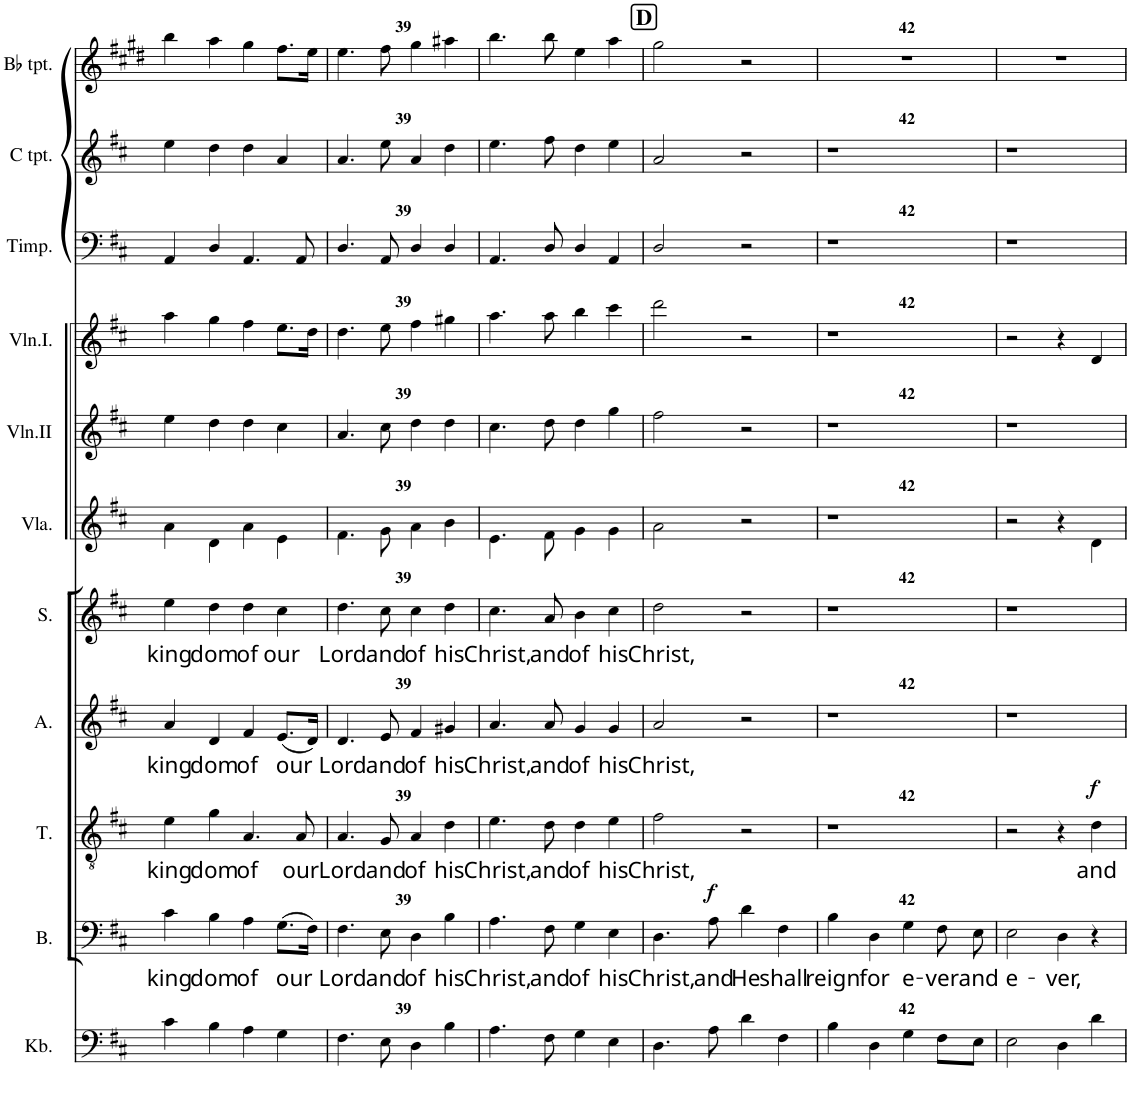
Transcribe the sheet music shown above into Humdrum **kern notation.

**kern	**kern	**text	**dynam	**kern	**text	**dynam	**kern	**text	**kern	**text	**kern	**kern	**kern	**kern	**kern	**kern
*part11	*part10	*part10	*part10	*part9	*part9	*part9	*part8	*part8	*part7	*part7	*part6	*part5	*part4	*part3	*part2	*part1
*staff11	*staff10	*staff10	*staff10	*staff9	*staff9	*staff9	*staff8	*staff8	*staff7	*staff7	*staff6	*staff5	*staff4	*staff3	*staff2	*staff1
*I"Kontrabas	*I"Bass	*	*	*I"Tenor	*	*	*I"Alto	*	*I"Soprano	*	*I"Viola	*I"Violin II	*I"Violin I.	*I"Timpani	*I"C trompet	*I"Bb trompet
*I'Kb.	*I'B.	*	*	*I'T.	*	*	*I'A.	*	*I'S.	*	*I'Vla.	*I'Vln.II	*I'Vln.I.	*I'Timp.	*I'C tpt.	*I'Bb tpt.
!!LO:PB:g=z
*clefF4	*clefF4	*	*	*clefGv2	*	*	*clefG2	*	*clefG2	*	*clefG2	*clefG2	*clefG2	*clefF4	*clefG2	*clefG2
*Trd7c12	*	*	*	*	*	*	*	*	*	*	*	*	*	*	*Trd1c2	*Trd1c2
*k[f#c#]	*k[f#c#]	*	*	*k[f#c#]	*	*	*k[f#c#]	*	*k[f#c#]	*	*k[f#c#]	*k[f#c#]	*k[f#c#]	*k[f#c#]	*k[f#c#]	*k[f#c#g#d#]
*M4/4	*M4/4	*	*	*M4/4	*	*	*M4/4	*	*M4/4	*	*M4/4	*M4/4	*M4/4	*M4/4	*M4/4	*M4/4
=38	=38	=38	=38	=38	=38	=38	=38	=38	=38	=38	=38	=38	=38	=38	=38	=38
!	!	!LO:LY:b	!	!	!LO:LY:b	!	!	!LO:LY:b	!	!LO:LY:b	!	!	!	!	!	!
4c#\	4c#\	king-	.	4e\	king-	.	4a/	king-	4ee\	king-	4a\	4ee\	4aa\	4AA/	4ee\	4bb\
!	!	!LO:LY:b	!	!	!LO:LY:b	!	!	!LO:LY:b	!	!LO:LY:b	!	!	!	!	!	!
4B\	4B\	-dom	.	4g\	-dom	.	4d/	-dom	4dd\	-dom	4d\	4dd\	4gg\	4D/	4dd\	4aa\
!	!	!LO:LY:b	!	!	!LO:LY:b	!	!	!LO:LY:b	!	!LO:LY:b	!	!	!	!	!	!
4A\	4A\	of	.	4.A/	of	.	4f#/	of	4dd\	of	4a\	4dd\	4ff#\	4.AA/	4dd\	4gg#\
!	!	!LO:LY:b	!	!	!	!	!	!LO:LY:b	!	!LO:LY:b	!	!	!	!	!	!
4G\	(8.G\L	our	.	.	.	.	(8.e/L	our	4cc#\	our	4e\	4cc#\	8.ee\L	.	4a/	8.ff#\L
!	!	!	!	!	!LO:LY:b	!	!	!	!	!	!	!	!	!	!	!
.	.	.	.	8A/	our	.	.	.	.	.	.	.	.	8AA/	.	.
.	16F#\Jk)	.	.	.	.	.	16d/Jk)	.	.	.	.	.	16dd\Jk	.	.	16ee\Jk
=39	=39	=39	=39	=39	=39	=39	=39	=39	=39	=39	=39	=39	=39	=39	=39	=39
!	!	!LO:LY:b	!	!	!LO:LY:b	!	!	!LO:LY:b	!	!LO:LY:b	!	!	!	!	!	!
4.F#\	4.F#\	Lord	.	4.A/	Lord	.	4.d/	Lord	4.dd\	Lord	4.f#\	4.a/	4.dd\	4.D/	4.a/	4.ee\
!	!	!LO:LY:b	!	!	!LO:LY:b	!	!	!LO:LY:b	!	!LO:LY:b	!	!	!	!	!	!
8E\	8E\	and	.	8G/	and	.	8e/	and	8cc#\	and	8g\	8cc#\	8ee\	8AA/	8ee\	8ff#\
!	!	!LO:LY:b	!	!	!LO:LY:b	!	!	!LO:LY:b	!	!LO:LY:b	!	!	!	!	!	!
4D\	4D\	of	.	4A/	of	.	4f#/	of	4cc#\	of	4a\	4dd\	4ff#\	4D/	4a/	4gg#\
!	!	!LO:LY:b	!	!	!LO:LY:b	!	!	!LO:LY:b	!	!LO:LY:b	!	!	!	!	!	!
4B\	4B\	his	.	4d\	his	.	4g#X/	his	4dd\	his	4b\	4dd\	4gg#X\	4D/	4dd\	4aa#X\
=40	=40	=40	=40	=40	=40	=40	=40	=40	=40	=40	=40	=40	=40	=40	=40	=40
!	!	!LO:LY:b	!	!	!LO:LY:b	!	!	!LO:LY:b	!	!LO:LY:b	!	!	!	!	!	!
4.A\	4.A\	Christ,	.	4.e\	Christ,	.	4.a/	Christ,	4.cc#\	Christ,	4.e\	4.cc#\	4.aa\	4.AA/	4.ee\	4.bb\
!	!	!LO:LY:b	!	!	!LO:LY:b	!	!	!LO:LY:b	!	!LO:LY:b	!	!	!	!	!	!
8F#\	8F#\	and	.	8d\	and	.	8a/	and	8a/	and	8f#\	8dd\	8aa\	8D/	8ff#\	8bb\
!	!	!LO:LY:b	!	!	!LO:LY:b	!	!	!LO:LY:b	!	!LO:LY:b	!	!	!	!	!	!
4G\	4G\	of	.	4d\	of	.	4g/	of	4b\	of	4g\	4dd\	4bb\	4D/	4dd\	4ee\
!	!	!LO:LY:b	!	!	!LO:LY:b	!	!	!LO:LY:b	!	!LO:LY:b	!	!	!	!	!	!
4E\	4E\	his	.	4e\	his	.	4g/	his	4cc#\	his	4g\	4gg\	4ccc#\	4AA/	4ee\	4aa\
!!LO:REH:place=s1:a:B:cj:fs=14:t=D
=41	=41	=41	=41	=41	=41	=41	=41	=41	=41	=41	=41	=41	=41	=41	=41	=41
!	!	!LO:LY:b	!	!	!LO:LY:b	!	!	!LO:LY:b	!	!LO:LY:b	!	!	!	!	!	!
4.D\	4.D\	Christ,	.	2f#\	Christ,	.	2a/	Christ,	2dd\	Christ,	2a\	2ff#\	2ddd\	2D/	2a/	2gg#\
!	!	!LO:LY:b	!LO:DY:a	!	!	!	!	!	!	!	!	!	!	!	!	!
8A\	8A\	and	f	.	.	.	.	.	.	.	.	.	.	.	.	.
!	!	!LO:LY:b	!	!	!	!	!	!	!	!	!	!	!	!	!	!
4d\	4d\	He	.	2r	.	.	2r	.	2r	.	2r	2r	2r	2r	2r	2r
!	!	!LO:LY:b	!	!	!	!	!	!	!	!	!	!	!	!	!	!
4F#\	4F#\	shall	.	.	.	.	.	.	.	.	.	.	.	.	.	.
=42	=42	=42	=42	=42	=42	=42	=42	=42	=42	=42	=42	=42	=42	=42	=42	=42
!	!	!LO:LY:b	!	!	!	!	!	!	!	!	!	!	!	!	!	!
4B\	4B\	reign	.	1r	.	.	1r	.	1r	.	1r	1r	1r	1r	1r	1r
!	!	!LO:LY:b	!	!	!	!	!	!	!	!	!	!	!	!	!	!
4D\	4D\	for	.	.	.	.	.	.	.	.	.	.	.	.	.	.
!	!	!LO:LY:b	!	!	!	!	!	!	!	!	!	!	!	!	!	!
4G\	4G\	e-	.	.	.	.	.	.	.	.	.	.	.	.	.	.
!	!	!LO:LY:b	!	!	!	!	!	!	!	!	!	!	!	!	!	!
8F#\L	8F#\	-ver	.	.	.	.	.	.	.	.	.	.	.	.	.	.
!	!	!LO:LY:b	!	!	!	!	!	!	!	!	!	!	!	!	!	!
8E\J	8E\	and	.	.	.	.	.	.	.	.	.	.	.	.	.	.
=43	=43	=43	=43	=43	=43	=43	=43	=43	=43	=43	=43	=43	=43	=43	=43	=43
!	!	!LO:LY:b	!	!	!	!	!	!	!	!	!	!	!	!	!	!
2E\	2E\	e-	.	2r	.	.	1r	.	1r	.	2r	1r	2r	1r	1r	1r
!	!	!LO:LY:b	!	!	!	!	!	!	!	!	!	!	!	!	!	!
4D\	4D\	-ver,	.	4r	.	.	.	.	.	.	4r	.	4r	.	.	.
!	!	!	!	!	!LO:LY:b	!LO:DY:a	!	!	!	!	!	!	!	!	!	!
4d\	4r	.	.	4d\	and	f	.	.	.	.	4d\	.	4d/	.	.	.
=	=	=	=	=	=	=	=	=	=	=	=	=	=	=	=	=
*-	*-	*-	*-	*-	*-	*-	*-	*-	*-	*-	*-	*-	*-	*-	*-	*-
